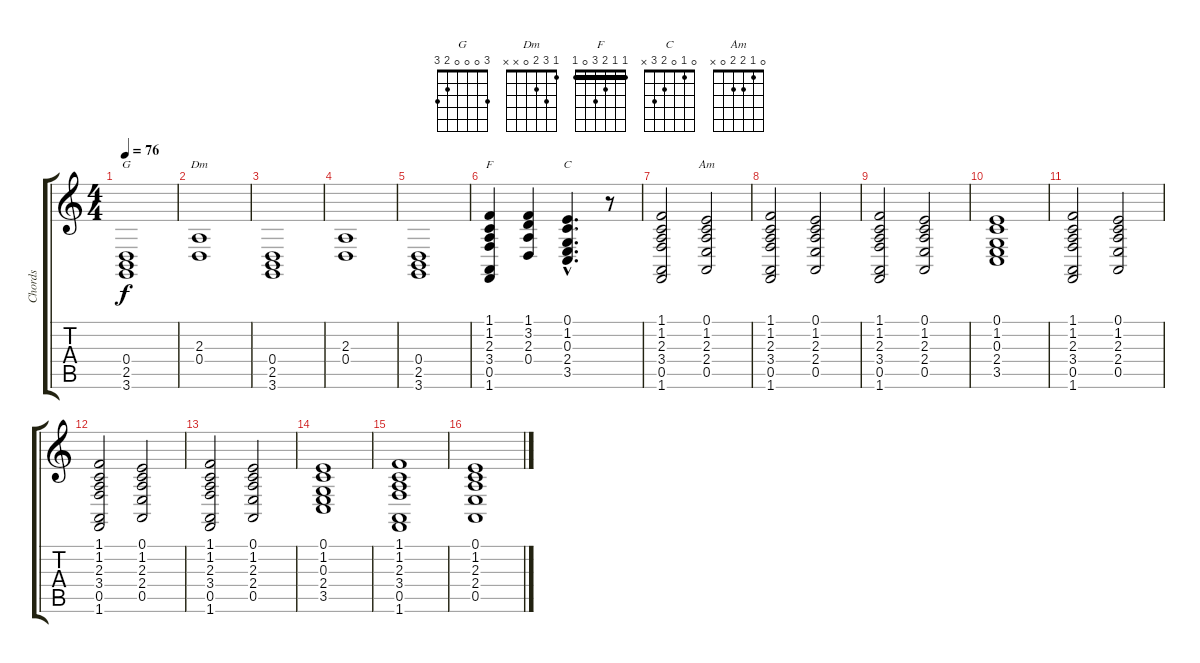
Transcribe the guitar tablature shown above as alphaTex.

\track ("Chords" "Chords") {instrument pad8sweep}
\staff {score tabs}
\tuning (E4 B3 G3 D3 A2 E2) {hide}
\chord ("G" 3 0 0 0 2 3)
\chord ("Dm" 1 3 2 0 x x)
\chord ("F" 1 1 2 3 0 1) {barre 1}
\chord ("C" 0 1 0 2 3 x)
\chord ("Am" 0 1 2 2 0 x)
\ts (4 4)
\tempo 76
\clef g2
\ks c
(0.4 2.5 3.6).1{ch "G" dy f} |
(2.3 0.4).1{ch "Dm"} |
(0.4 2.5 3.6).1 |
(2.3 0.4).1 |
(0.4 2.5 3.6).1 |
(1.1 1.2 2.3 3.4 0.5 1.6).4{ch "F"} (1.1 3.2 2.3 0.4).4 (0.1{hac} 1.2{hac} 0.3{hac} 2.4{hac} 3.5{hac}).4{d ch "C"} r.8 |
(1.1 1.2 2.3 3.4 0.5 1.6).2{volume 14} (0.1 1.2 2.3 2.4 0.5).2{ch "Am"} |
(1.1 1.2 2.3 3.4 0.5 1.6).2 (0.1 1.2 2.3 2.4 0.5).2 |
(1.1 1.2 2.3 3.4 0.5 1.6).2 (0.1 1.2 2.3 2.4 0.5).2 |
(0.1 1.2 0.3 2.4 3.5).1 |
(1.1 1.2 2.3 3.4 0.5 1.6).2 (0.1 1.2 2.3 2.4 0.5).2 |
(1.1 1.2 2.3 3.4 0.5 1.6).2 (0.1 1.2 2.3 2.4 0.5).2 |
(1.1 1.2 2.3 3.4 0.5 1.6).2 (0.1 1.2 2.3 2.4 0.5).2 |
(0.1 1.2 0.3 2.4 3.5).1 |
(1.1 1.2 2.3 3.4 0.5 1.6).1 |
(0.1 1.2 2.3 2.4 0.5).1
